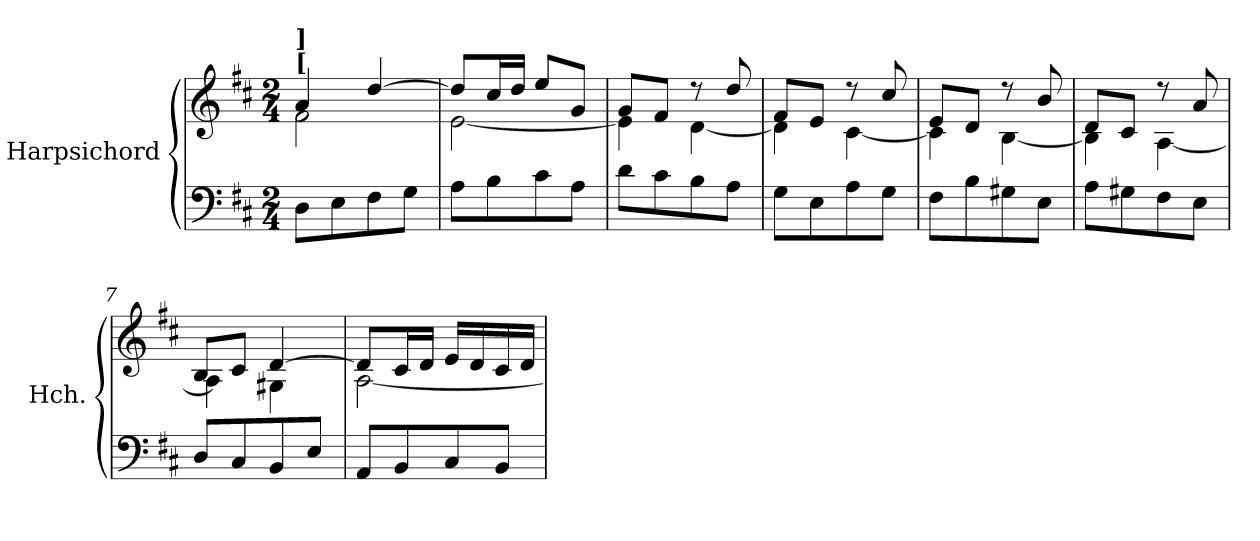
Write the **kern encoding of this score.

**kern	**kern
*part1	*part1
*staff2	*staff1
*I"Harpsichord	*
*I'Hch.	*
*clefF4	*clefG2
*k[f#c#]	*k[f#c#]
*M2/4	*M2/4
*MM80	*MM80
=1	=1
*	*^
!	!LO:TX:a:B:t=[	!
!	!LO:TX:a:B:t=]	!
8D\L	4a/	2f#\
8E\	.	.
8F#\	[4dd/	.
8G\J	.	.
=2	=2	=2
8A\L	8dd/L]	[2e\
8B\	16cc#/L	.
.	16dd/JJ	.
8c#\	8ee/L	.
8A\J	8g/J	.
=3	=3	=3
8d\L	8g/L	4e\]
8c#\	8f#/J	.
8B\	8r	[4d\
8A\J	8dd/	.
=4	=4	=4
8G\L	8f#/L	4d\]
8E\	8e/J	.
8A\	8r	[4c#\
8G\J	8cc#/	.
=5	=5	=5
8F#\L	8e/L	4c#\]
8B\	8d/J	.
8G#X\	8r	[4B\
8E\J	8b/	.
=6	=6	=6
8A\L	8d/L	4B\]
8G#X\	8c#/J	.
8F#\	8r	[4A\
8E\J	8a/	.
=7	=7	=7
8D/L	8B/L	4A\]
8C#/	8c#/J	.
8BB/	[4d/	4G#X\
8E/J	.	.
=8	=8	=8
8AA/L	8d/L]	[2A\
8BB/	16c#/L	.
.	16d/JJ	.
8C#/	16e/LL	.
.	16d/	.
8BB/J	16c#/	.
.	16d/JJ	.
*	*v	*v
=	=
*-	*-
